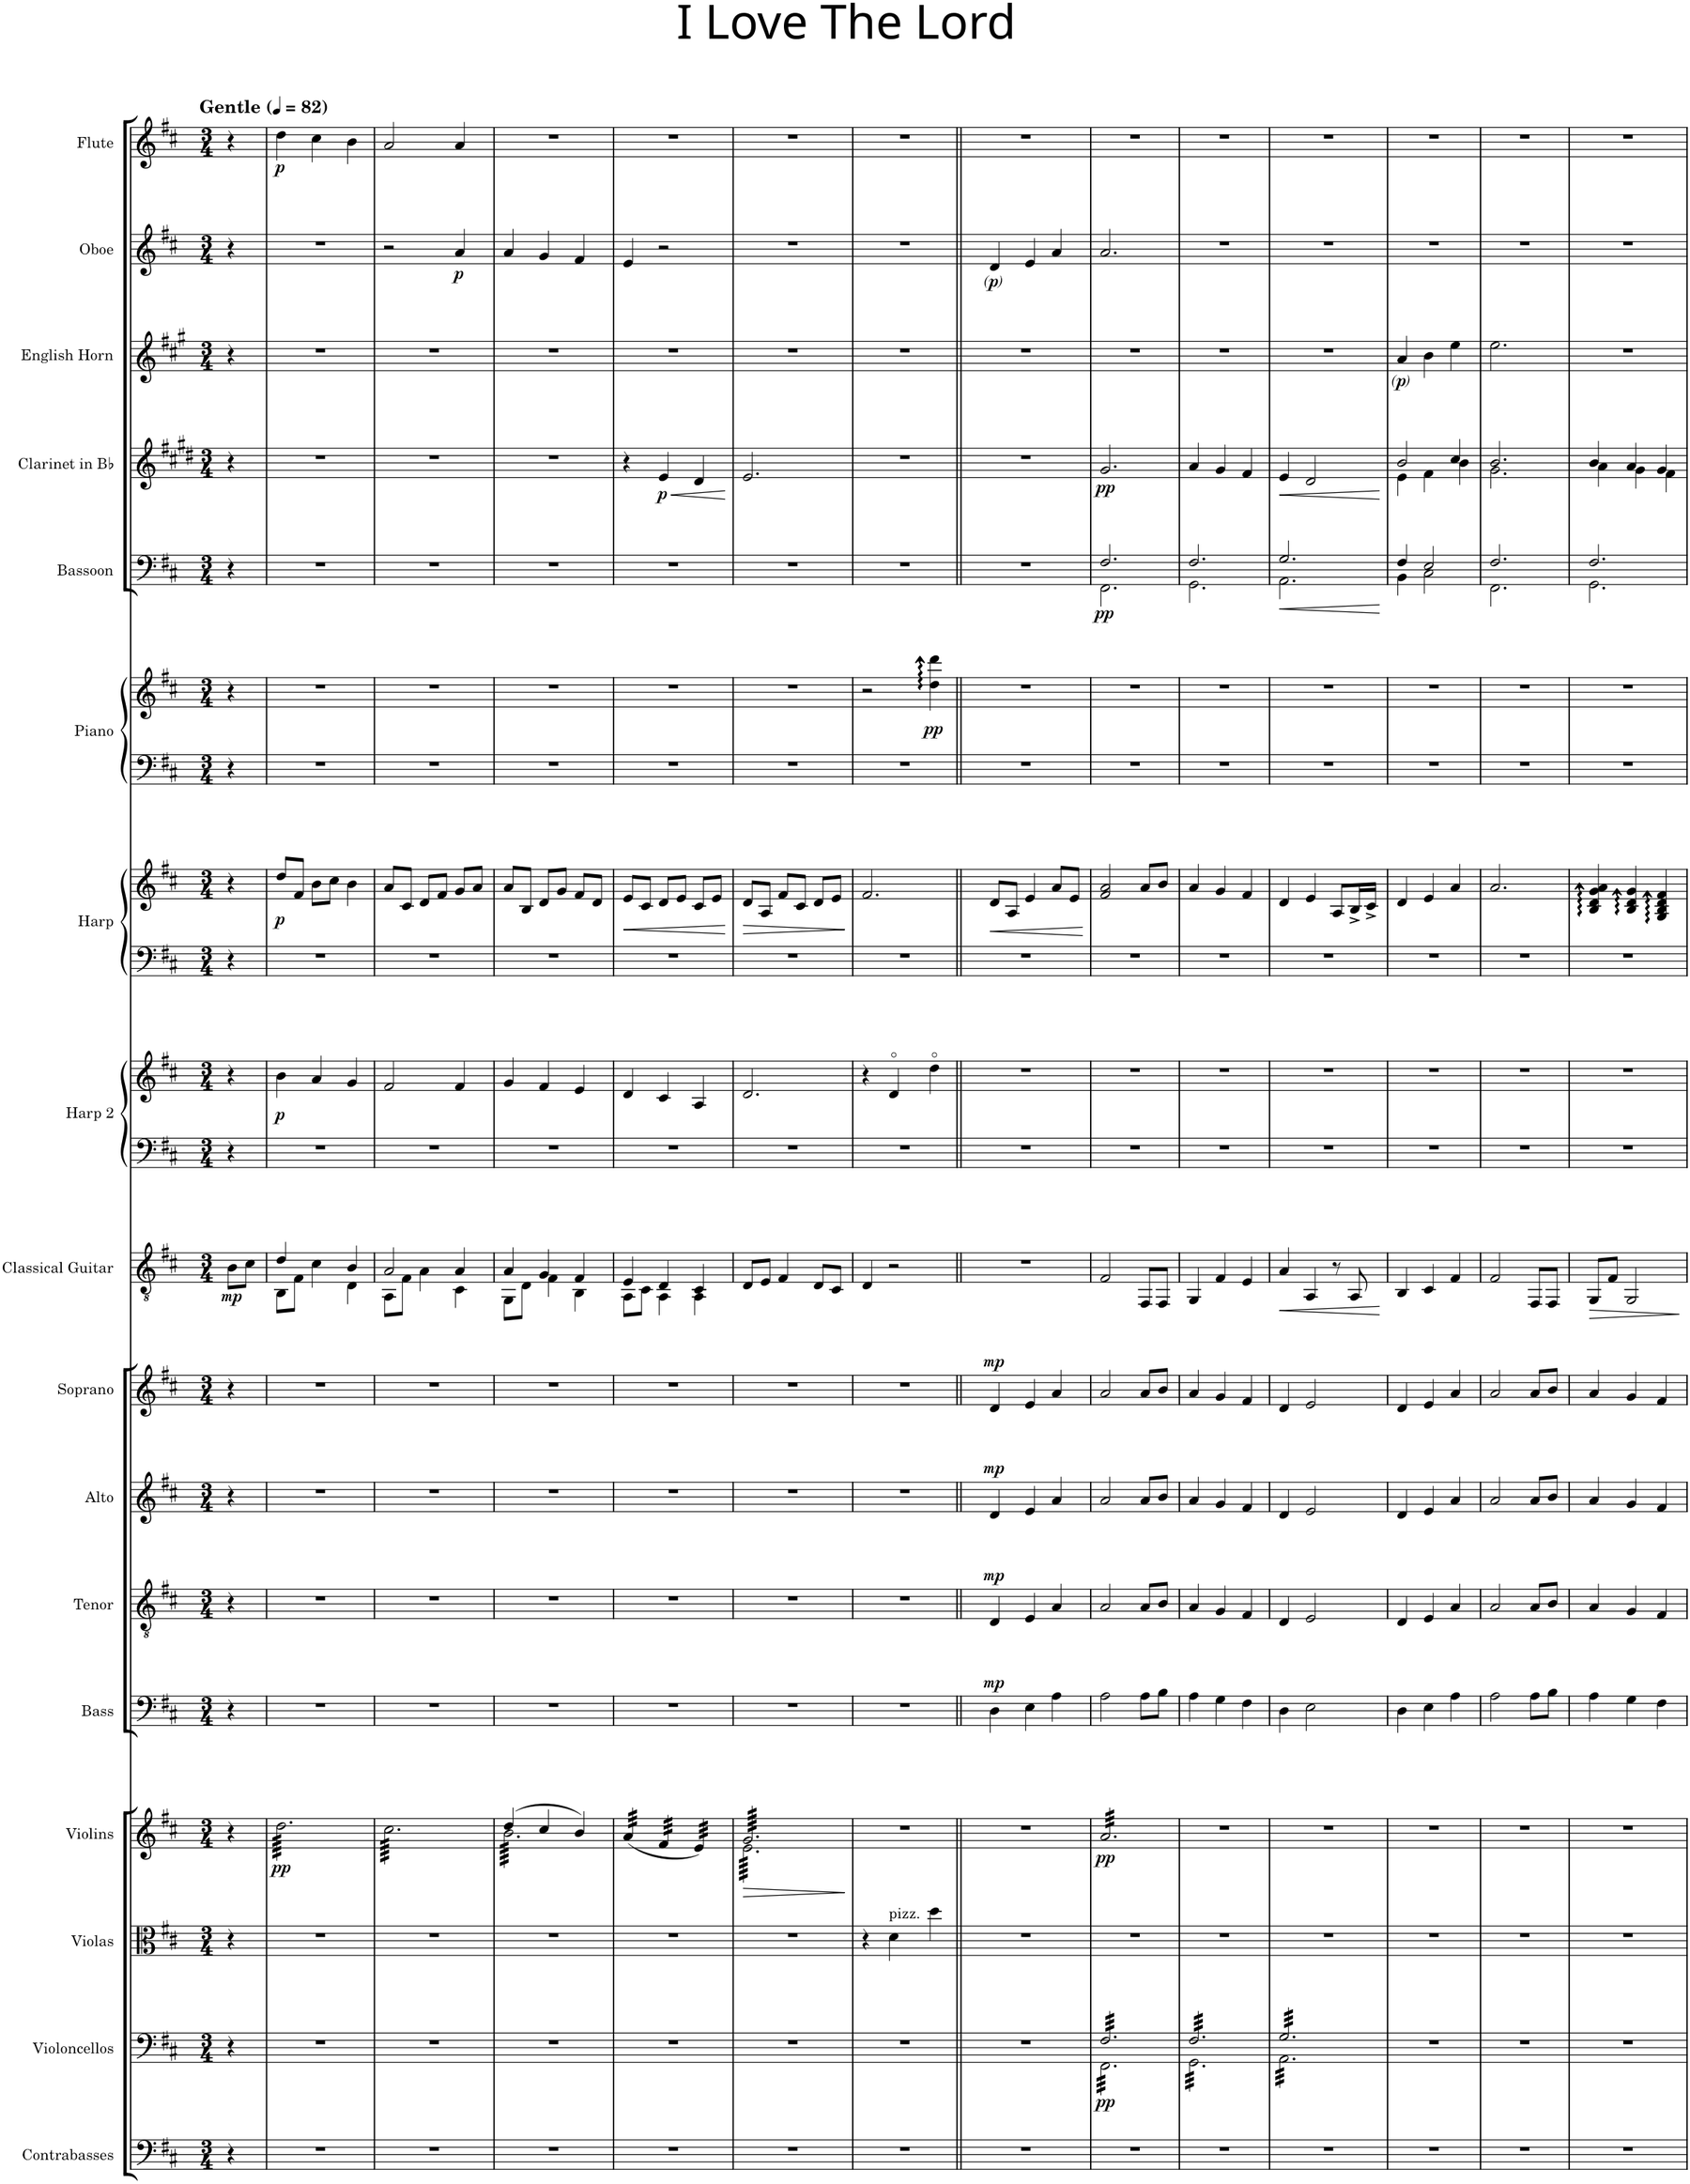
**kern	**kern	**dynam	**kern	**kern	**dynam	**kern	**dynam	**kern	**dynam	**kern	**dynam	**kern	**dynam	**kern	**dynam	**kern	**kern	**dynam	**kern	**kern	**dynam	**kern	**kern	**dynam	**kern	**dynam	**kern	**dynam	**kern	**dynam	**kern	**dynam	**kern	**dynam
*part17	*part16	*part16	*part15	*part14	*part14	*part13	*part13	*part12	*part12	*part11	*part11	*part10	*part10	*part9	*part9	*part8	*part8	*part8	*part7	*part7	*part7	*part6	*part6	*part6	*part5	*part5	*part4	*part4	*part3	*part3	*part2	*part2	*part1	*part1
*staff20	*staff19	*staff19	*staff18	*staff17	*staff17	*staff16	*staff16	*staff15	*staff15	*staff14	*staff14	*staff13	*staff13	*staff12	*staff12	*staff11	*staff10	*staff10/11	*staff9	*staff8	*staff8/9	*staff7	*staff6	*staff6/7	*staff5	*staff5	*staff4	*staff4	*staff3	*staff3	*staff2	*staff2	*staff1	*staff1
*I"Contrabasses	*I"Violoncellos	*	*I"Violas	*I"Violins	*	*I"Bass	*	*I"Tenor	*	*I"Alto	*	*I"Soprano	*	*I"Classical Guitar	*	*I"Harp 2	*	*	*I"Harp	*	*	*I"Piano	*	*	*I"Bassoon	*	*I"Clarinet in Bb	*	*I"English Horn	*	*I"Oboe	*	*I"Flute	*
*I'Cbs.	*I'Vcs.	*	*I'Vlas.	*I'Vlns.	*	*I'B.	*	*I'T.	*	*I'A.	*	*I'S.	*	*I'Guit.	*	*I'Hrp. 2	*	*	*I'Hrp.	*	*	*I'Pno.	*	*	*I'Bsn.	*	*I'Cl. in Bb	*	*I'E. Hn.	*	*I'Ob.	*	*I'Fl.	*
*clefF4	*clefF4	*	*clefC3	*clefG2	*	*clefF4	*	*clefGv2	*	*clefG2	*	*clefG2	*	*clefGv2	*	*clefF4	*clefG2	*	*clefF4	*clefG2	*	*clefF4	*clefG2	*	*clefF4	*	*clefG2	*	*clefG2	*	*clefG2	*	*clefG2	*
*Trd7c12	*	*	*	*	*	*	*	*	*	*	*	*	*	*	*	*	*	*	*	*	*	*	*	*	*	*	*Trd1c2	*	*Trd4c7	*	*	*	*	*
*k[f#c#]	*k[f#c#]	*	*k[f#c#]	*k[f#c#]	*	*k[f#c#]	*	*k[f#c#]	*	*k[f#c#]	*	*k[f#c#]	*	*k[f#c#]	*	*k[f#c#]	*k[f#c#]	*	*k[f#c#]	*k[f#c#]	*	*k[f#c#]	*k[f#c#]	*	*k[f#c#]	*	*k[f#c#g#d#]	*	*k[f#c#g#]	*	*k[f#c#]	*	*k[f#c#]	*
*M3/4	*M3/4	*	*M3/4	*M3/4	*	*M3/4	*	*M3/4	*	*M3/4	*	*M3/4	*	*M3/4	*	*M3/4	*M3/4	*	*M3/4	*M3/4	*	*M3/4	*M3/4	*	*M3/4	*	*M3/4	*	*M3/4	*	*M3/4	*	*M3/4	*
*MM82	*MM82	*	*MM82	*MM82	*	*MM82	*	*MM82	*	*MM82	*	*MM82	*	*MM82	*	*MM82	*MM82	*	*MM82	*MM82	*	*MM82	*MM82	*	*MM82	*	*MM82	*	*MM82	*	*MM82	*	*MM82	*
=1	=1	=1	=1	=1	=1	=1	=1	=1	=1	=1	=1	=1	=1	=1	=1	=1	=1	=1	=1	=1	=1	=1	=1	=1	=1	=1	=1	=1	=1	=1	=1	=1	=1	=1
!	!	!	!	!	!	!	!	!	!	!	!	!	!	!	!	!	!	!	!	!	!	!	!	!	!	!	!	!	!	!	!	!	!LO:TX:a:B:t=Gentle	!
!	!	!	!	!	!	!	!	!	!	!	!	!	!	!	!LO:DY:b	!	!	!	!	!	!	!	!	!	!	!	!	!	!	!	!	!	!	!
4r	4r	.	4r	4r	.	4r	.	4r	.	4r	.	4r	.	8B\L	mp	4r	4r	.	4r	4r	.	4r	4r	.	4r	.	4r	.	4r	.	4r	.	4r	.
.	.	.	.	.	.	.	.	.	.	.	.	.	.	8c#\J	.	.	.	.	.	.	.	.	.	.	.	.	.	.	.	.	.	.	.	.
=2	=2	=2	=2	=2	=2	=2	=2	=2	=2	=2	=2	=2	=2	=2	=2	=2	=2	=2	=2	=2	=2	=2	=2	=2	=2	=2	=2	=2	=2	=2	=2	=2	=2	=2
*	*	*	*	*	*	*	*	*	*	*	*	*	*	*^	*	*	*	*	*	*	*	*	*	*	*	*	*	*	*	*	*	*	*	*
!	!	!	!	!	!LO:DY:b	!	!	!	!	!	!	!	!	!	!	!	!	!	!LO:DY:b	!	!	!LO:DY:b	!	!	!	!	!	!	!	!	!	!	!	!	!LO:DY:b
*	*	*	*	*tremolo	*	*	*	*	*	*	*	*	*	*	*	*	*	*	*	*	*	*	*	*	*	*	*	*	*	*	*	*	*	*	*
2.r	2.r	.	2.r	64dd\LLLL	pp	2.r	.	2.r	.	2.r	.	2.r	.	4d/	8BB\L	.	2.r	4b\	p	2.r	8dd/L	p	2.r	2.r	.	2.r	.	2.r	.	2.r	.	2.r	.	4dd\	p
.	.	.	.	64dd\	.	.	.	.	.	.	.	.	.	.	.	.	.	.	.	.	.	.	.	.	.	.	.	.	.	.	.	.	.	.	.
.	.	.	.	64dd\	.	.	.	.	.	.	.	.	.	.	.	.	.	.	.	.	.	.	.	.	.	.	.	.	.	.	.	.	.	.	.
.	.	.	.	64dd\	.	.	.	.	.	.	.	.	.	.	.	.	.	.	.	.	.	.	.	.	.	.	.	.	.	.	.	.	.	.	.
.	.	.	.	64dd\	.	.	.	.	.	.	.	.	.	.	.	.	.	.	.	.	.	.	.	.	.	.	.	.	.	.	.	.	.	.	.
.	.	.	.	64dd\	.	.	.	.	.	.	.	.	.	.	.	.	.	.	.	.	.	.	.	.	.	.	.	.	.	.	.	.	.	.	.
.	.	.	.	64dd\	.	.	.	.	.	.	.	.	.	.	.	.	.	.	.	.	.	.	.	.	.	.	.	.	.	.	.	.	.	.	.
.	.	.	.	64dd\	.	.	.	.	.	.	.	.	.	.	.	.	.	.	.	.	.	.	.	.	.	.	.	.	.	.	.	.	.	.	.
.	.	.	.	64dd\	.	.	.	.	.	.	.	.	.	.	8F#\J	.	.	.	.	.	8f#/J	.	.	.	.	.	.	.	.	.	.	.	.	.	.
.	.	.	.	64dd\	.	.	.	.	.	.	.	.	.	.	.	.	.	.	.	.	.	.	.	.	.	.	.	.	.	.	.	.	.	.	.
.	.	.	.	64dd\	.	.	.	.	.	.	.	.	.	.	.	.	.	.	.	.	.	.	.	.	.	.	.	.	.	.	.	.	.	.	.
.	.	.	.	64dd\	.	.	.	.	.	.	.	.	.	.	.	.	.	.	.	.	.	.	.	.	.	.	.	.	.	.	.	.	.	.	.
.	.	.	.	64dd\	.	.	.	.	.	.	.	.	.	.	.	.	.	.	.	.	.	.	.	.	.	.	.	.	.	.	.	.	.	.	.
.	.	.	.	64dd\	.	.	.	.	.	.	.	.	.	.	.	.	.	.	.	.	.	.	.	.	.	.	.	.	.	.	.	.	.	.	.
.	.	.	.	64dd\	.	.	.	.	.	.	.	.	.	.	.	.	.	.	.	.	.	.	.	.	.	.	.	.	.	.	.	.	.	.	.
.	.	.	.	64dd\	.	.	.	.	.	.	.	.	.	.	.	.	.	.	.	.	.	.	.	.	.	.	.	.	.	.	.	.	.	.	.
.	.	.	.	64dd\	.	.	.	.	.	.	.	.	.	4c#\	4ryy	.	.	4a/	.	.	8b\L	.	.	.	.	.	.	.	.	.	.	.	.	4cc#\	.
.	.	.	.	64dd\	.	.	.	.	.	.	.	.	.	.	.	.	.	.	.	.	.	.	.	.	.	.	.	.	.	.	.	.	.	.	.
.	.	.	.	64dd\	.	.	.	.	.	.	.	.	.	.	.	.	.	.	.	.	.	.	.	.	.	.	.	.	.	.	.	.	.	.	.
.	.	.	.	64dd\	.	.	.	.	.	.	.	.	.	.	.	.	.	.	.	.	.	.	.	.	.	.	.	.	.	.	.	.	.	.	.
.	.	.	.	64dd\	.	.	.	.	.	.	.	.	.	.	.	.	.	.	.	.	.	.	.	.	.	.	.	.	.	.	.	.	.	.	.
.	.	.	.	64dd\	.	.	.	.	.	.	.	.	.	.	.	.	.	.	.	.	.	.	.	.	.	.	.	.	.	.	.	.	.	.	.
.	.	.	.	64dd\	.	.	.	.	.	.	.	.	.	.	.	.	.	.	.	.	.	.	.	.	.	.	.	.	.	.	.	.	.	.	.
.	.	.	.	64dd\	.	.	.	.	.	.	.	.	.	.	.	.	.	.	.	.	.	.	.	.	.	.	.	.	.	.	.	.	.	.	.
.	.	.	.	64dd\	.	.	.	.	.	.	.	.	.	.	.	.	.	.	.	.	8cc#\J	.	.	.	.	.	.	.	.	.	.	.	.	.	.
.	.	.	.	64dd\	.	.	.	.	.	.	.	.	.	.	.	.	.	.	.	.	.	.	.	.	.	.	.	.	.	.	.	.	.	.	.
.	.	.	.	64dd\	.	.	.	.	.	.	.	.	.	.	.	.	.	.	.	.	.	.	.	.	.	.	.	.	.	.	.	.	.	.	.
.	.	.	.	64dd\	.	.	.	.	.	.	.	.	.	.	.	.	.	.	.	.	.	.	.	.	.	.	.	.	.	.	.	.	.	.	.
.	.	.	.	64dd\	.	.	.	.	.	.	.	.	.	.	.	.	.	.	.	.	.	.	.	.	.	.	.	.	.	.	.	.	.	.	.
.	.	.	.	64dd\	.	.	.	.	.	.	.	.	.	.	.	.	.	.	.	.	.	.	.	.	.	.	.	.	.	.	.	.	.	.	.
.	.	.	.	64dd\	.	.	.	.	.	.	.	.	.	.	.	.	.	.	.	.	.	.	.	.	.	.	.	.	.	.	.	.	.	.	.
.	.	.	.	64dd\	.	.	.	.	.	.	.	.	.	.	.	.	.	.	.	.	.	.	.	.	.	.	.	.	.	.	.	.	.	.	.
.	.	.	.	64dd\	.	.	.	.	.	.	.	.	.	4B/	4D\	.	.	4g/	.	.	4b\	.	.	.	.	.	.	.	.	.	.	.	.	4b\	.
.	.	.	.	64dd\	.	.	.	.	.	.	.	.	.	.	.	.	.	.	.	.	.	.	.	.	.	.	.	.	.	.	.	.	.	.	.
.	.	.	.	64dd\	.	.	.	.	.	.	.	.	.	.	.	.	.	.	.	.	.	.	.	.	.	.	.	.	.	.	.	.	.	.	.
.	.	.	.	64dd\	.	.	.	.	.	.	.	.	.	.	.	.	.	.	.	.	.	.	.	.	.	.	.	.	.	.	.	.	.	.	.
.	.	.	.	64dd\	.	.	.	.	.	.	.	.	.	.	.	.	.	.	.	.	.	.	.	.	.	.	.	.	.	.	.	.	.	.	.
.	.	.	.	64dd\	.	.	.	.	.	.	.	.	.	.	.	.	.	.	.	.	.	.	.	.	.	.	.	.	.	.	.	.	.	.	.
.	.	.	.	64dd\	.	.	.	.	.	.	.	.	.	.	.	.	.	.	.	.	.	.	.	.	.	.	.	.	.	.	.	.	.	.	.
.	.	.	.	64dd\	.	.	.	.	.	.	.	.	.	.	.	.	.	.	.	.	.	.	.	.	.	.	.	.	.	.	.	.	.	.	.
.	.	.	.	64dd\	.	.	.	.	.	.	.	.	.	.	.	.	.	.	.	.	.	.	.	.	.	.	.	.	.	.	.	.	.	.	.
.	.	.	.	64dd\	.	.	.	.	.	.	.	.	.	.	.	.	.	.	.	.	.	.	.	.	.	.	.	.	.	.	.	.	.	.	.
.	.	.	.	64dd\	.	.	.	.	.	.	.	.	.	.	.	.	.	.	.	.	.	.	.	.	.	.	.	.	.	.	.	.	.	.	.
.	.	.	.	64dd\	.	.	.	.	.	.	.	.	.	.	.	.	.	.	.	.	.	.	.	.	.	.	.	.	.	.	.	.	.	.	.
.	.	.	.	64dd\	.	.	.	.	.	.	.	.	.	.	.	.	.	.	.	.	.	.	.	.	.	.	.	.	.	.	.	.	.	.	.
.	.	.	.	64dd\	.	.	.	.	.	.	.	.	.	.	.	.	.	.	.	.	.	.	.	.	.	.	.	.	.	.	.	.	.	.	.
.	.	.	.	64dd\	.	.	.	.	.	.	.	.	.	.	.	.	.	.	.	.	.	.	.	.	.	.	.	.	.	.	.	.	.	.	.
.	.	.	.	64dd\JJJJ	.	.	.	.	.	.	.	.	.	.	.	.	.	.	.	.	.	.	.	.	.	.	.	.	.	.	.	.	.	.	.
=3	=3	=3	=3	=3	=3	=3	=3	=3	=3	=3	=3	=3	=3	=3	=3	=3	=3	=3	=3	=3	=3	=3	=3	=3	=3	=3	=3	=3	=3	=3	=3	=3	=3	=3	=3
2.r	2.r	.	2.r	64cc#\LLLL	.	2.r	.	2.r	.	2.r	.	2.r	.	2A/	8AA\L	.	2.r	2f#/	.	2.r	8a/L	.	2.r	2.r	.	2.r	.	2.r	.	2.r	.	2r	.	2a/	.
.	.	.	.	64cc#\	.	.	.	.	.	.	.	.	.	.	.	.	.	.	.	.	.	.	.	.	.	.	.	.	.	.	.	.	.	.	.
.	.	.	.	64cc#\	.	.	.	.	.	.	.	.	.	.	.	.	.	.	.	.	.	.	.	.	.	.	.	.	.	.	.	.	.	.	.
.	.	.	.	64cc#\	.	.	.	.	.	.	.	.	.	.	.	.	.	.	.	.	.	.	.	.	.	.	.	.	.	.	.	.	.	.	.
.	.	.	.	64cc#\	.	.	.	.	.	.	.	.	.	.	.	.	.	.	.	.	.	.	.	.	.	.	.	.	.	.	.	.	.	.	.
.	.	.	.	64cc#\	.	.	.	.	.	.	.	.	.	.	.	.	.	.	.	.	.	.	.	.	.	.	.	.	.	.	.	.	.	.	.
.	.	.	.	64cc#\	.	.	.	.	.	.	.	.	.	.	.	.	.	.	.	.	.	.	.	.	.	.	.	.	.	.	.	.	.	.	.
.	.	.	.	64cc#\	.	.	.	.	.	.	.	.	.	.	.	.	.	.	.	.	.	.	.	.	.	.	.	.	.	.	.	.	.	.	.
.	.	.	.	64cc#\	.	.	.	.	.	.	.	.	.	.	8F#\J	.	.	.	.	.	8c#/J	.	.	.	.	.	.	.	.	.	.	.	.	.	.
.	.	.	.	64cc#\	.	.	.	.	.	.	.	.	.	.	.	.	.	.	.	.	.	.	.	.	.	.	.	.	.	.	.	.	.	.	.
.	.	.	.	64cc#\	.	.	.	.	.	.	.	.	.	.	.	.	.	.	.	.	.	.	.	.	.	.	.	.	.	.	.	.	.	.	.
.	.	.	.	64cc#\	.	.	.	.	.	.	.	.	.	.	.	.	.	.	.	.	.	.	.	.	.	.	.	.	.	.	.	.	.	.	.
.	.	.	.	64cc#\	.	.	.	.	.	.	.	.	.	.	.	.	.	.	.	.	.	.	.	.	.	.	.	.	.	.	.	.	.	.	.
.	.	.	.	64cc#\	.	.	.	.	.	.	.	.	.	.	.	.	.	.	.	.	.	.	.	.	.	.	.	.	.	.	.	.	.	.	.
.	.	.	.	64cc#\	.	.	.	.	.	.	.	.	.	.	.	.	.	.	.	.	.	.	.	.	.	.	.	.	.	.	.	.	.	.	.
.	.	.	.	64cc#\	.	.	.	.	.	.	.	.	.	.	.	.	.	.	.	.	.	.	.	.	.	.	.	.	.	.	.	.	.	.	.
.	.	.	.	64cc#\	.	.	.	.	.	.	.	.	.	.	4A\	.	.	.	.	.	8d/L	.	.	.	.	.	.	.	.	.	.	.	.	.	.
.	.	.	.	64cc#\	.	.	.	.	.	.	.	.	.	.	.	.	.	.	.	.	.	.	.	.	.	.	.	.	.	.	.	.	.	.	.
.	.	.	.	64cc#\	.	.	.	.	.	.	.	.	.	.	.	.	.	.	.	.	.	.	.	.	.	.	.	.	.	.	.	.	.	.	.
.	.	.	.	64cc#\	.	.	.	.	.	.	.	.	.	.	.	.	.	.	.	.	.	.	.	.	.	.	.	.	.	.	.	.	.	.	.
.	.	.	.	64cc#\	.	.	.	.	.	.	.	.	.	.	.	.	.	.	.	.	.	.	.	.	.	.	.	.	.	.	.	.	.	.	.
.	.	.	.	64cc#\	.	.	.	.	.	.	.	.	.	.	.	.	.	.	.	.	.	.	.	.	.	.	.	.	.	.	.	.	.	.	.
.	.	.	.	64cc#\	.	.	.	.	.	.	.	.	.	.	.	.	.	.	.	.	.	.	.	.	.	.	.	.	.	.	.	.	.	.	.
.	.	.	.	64cc#\	.	.	.	.	.	.	.	.	.	.	.	.	.	.	.	.	.	.	.	.	.	.	.	.	.	.	.	.	.	.	.
.	.	.	.	64cc#\	.	.	.	.	.	.	.	.	.	.	.	.	.	.	.	.	8f#/J	.	.	.	.	.	.	.	.	.	.	.	.	.	.
.	.	.	.	64cc#\	.	.	.	.	.	.	.	.	.	.	.	.	.	.	.	.	.	.	.	.	.	.	.	.	.	.	.	.	.	.	.
.	.	.	.	64cc#\	.	.	.	.	.	.	.	.	.	.	.	.	.	.	.	.	.	.	.	.	.	.	.	.	.	.	.	.	.	.	.
.	.	.	.	64cc#\	.	.	.	.	.	.	.	.	.	.	.	.	.	.	.	.	.	.	.	.	.	.	.	.	.	.	.	.	.	.	.
.	.	.	.	64cc#\	.	.	.	.	.	.	.	.	.	.	.	.	.	.	.	.	.	.	.	.	.	.	.	.	.	.	.	.	.	.	.
.	.	.	.	64cc#\	.	.	.	.	.	.	.	.	.	.	.	.	.	.	.	.	.	.	.	.	.	.	.	.	.	.	.	.	.	.	.
.	.	.	.	64cc#\	.	.	.	.	.	.	.	.	.	.	.	.	.	.	.	.	.	.	.	.	.	.	.	.	.	.	.	.	.	.	.
.	.	.	.	64cc#\	.	.	.	.	.	.	.	.	.	.	.	.	.	.	.	.	.	.	.	.	.	.	.	.	.	.	.	.	.	.	.
!	!	!	!	!	!	!	!	!	!	!	!	!	!	!	!	!	!	!	!	!	!	!	!	!	!	!	!	!	!	!	!	!	!LO:DY:b	!	!
.	.	.	.	64cc#\	.	.	.	.	.	.	.	.	.	4A/	4C#\	.	.	4f#/	.	.	8g/L	.	.	.	.	.	.	.	.	.	.	4a/	p	4a/	.
.	.	.	.	64cc#\	.	.	.	.	.	.	.	.	.	.	.	.	.	.	.	.	.	.	.	.	.	.	.	.	.	.	.	.	.	.	.
.	.	.	.	64cc#\	.	.	.	.	.	.	.	.	.	.	.	.	.	.	.	.	.	.	.	.	.	.	.	.	.	.	.	.	.	.	.
.	.	.	.	64cc#\	.	.	.	.	.	.	.	.	.	.	.	.	.	.	.	.	.	.	.	.	.	.	.	.	.	.	.	.	.	.	.
.	.	.	.	64cc#\	.	.	.	.	.	.	.	.	.	.	.	.	.	.	.	.	.	.	.	.	.	.	.	.	.	.	.	.	.	.	.
.	.	.	.	64cc#\	.	.	.	.	.	.	.	.	.	.	.	.	.	.	.	.	.	.	.	.	.	.	.	.	.	.	.	.	.	.	.
.	.	.	.	64cc#\	.	.	.	.	.	.	.	.	.	.	.	.	.	.	.	.	.	.	.	.	.	.	.	.	.	.	.	.	.	.	.
.	.	.	.	64cc#\	.	.	.	.	.	.	.	.	.	.	.	.	.	.	.	.	.	.	.	.	.	.	.	.	.	.	.	.	.	.	.
.	.	.	.	64cc#\	.	.	.	.	.	.	.	.	.	.	.	.	.	.	.	.	8a/J	.	.	.	.	.	.	.	.	.	.	.	.	.	.
.	.	.	.	64cc#\	.	.	.	.	.	.	.	.	.	.	.	.	.	.	.	.	.	.	.	.	.	.	.	.	.	.	.	.	.	.	.
.	.	.	.	64cc#\	.	.	.	.	.	.	.	.	.	.	.	.	.	.	.	.	.	.	.	.	.	.	.	.	.	.	.	.	.	.	.
.	.	.	.	64cc#\	.	.	.	.	.	.	.	.	.	.	.	.	.	.	.	.	.	.	.	.	.	.	.	.	.	.	.	.	.	.	.
.	.	.	.	64cc#\	.	.	.	.	.	.	.	.	.	.	.	.	.	.	.	.	.	.	.	.	.	.	.	.	.	.	.	.	.	.	.
.	.	.	.	64cc#\	.	.	.	.	.	.	.	.	.	.	.	.	.	.	.	.	.	.	.	.	.	.	.	.	.	.	.	.	.	.	.
.	.	.	.	64cc#\	.	.	.	.	.	.	.	.	.	.	.	.	.	.	.	.	.	.	.	.	.	.	.	.	.	.	.	.	.	.	.
.	.	.	.	64cc#\JJJJ	.	.	.	.	.	.	.	.	.	.	.	.	.	.	.	.	.	.	.	.	.	.	.	.	.	.	.	.	.	.	.
=4	=4	=4	=4	=4	=4	=4	=4	=4	=4	=4	=4	=4	=4	=4	=4	=4	=4	=4	=4	=4	=4	=4	=4	=4	=4	=4	=4	=4	=4	=4	=4	=4	=4	=4	=4
*	*	*	*	*^	*	*	*	*	*	*	*	*	*	*	*	*	*	*	*	*	*	*	*	*	*	*	*	*	*	*	*	*	*	*	*
2.r	2.r	.	2.r	(4dd/	64b\LLLL	.	2.r	.	2.r	.	2.r	.	2.r	.	4A/	8GG\L	.	2.r	4g/	.	2.r	8a/L	.	2.r	2.r	.	2.r	.	2.r	.	2.r	.	4a/	.	2.r	.
.	.	.	.	.	64b\	.	.	.	.	.	.	.	.	.	.	.	.	.	.	.	.	.	.	.	.	.	.	.	.	.	.	.	.	.	.	.
.	.	.	.	.	64b\	.	.	.	.	.	.	.	.	.	.	.	.	.	.	.	.	.	.	.	.	.	.	.	.	.	.	.	.	.	.	.
.	.	.	.	.	64b\	.	.	.	.	.	.	.	.	.	.	.	.	.	.	.	.	.	.	.	.	.	.	.	.	.	.	.	.	.	.	.
.	.	.	.	.	64b\	.	.	.	.	.	.	.	.	.	.	.	.	.	.	.	.	.	.	.	.	.	.	.	.	.	.	.	.	.	.	.
.	.	.	.	.	64b\	.	.	.	.	.	.	.	.	.	.	.	.	.	.	.	.	.	.	.	.	.	.	.	.	.	.	.	.	.	.	.
.	.	.	.	.	64b\	.	.	.	.	.	.	.	.	.	.	.	.	.	.	.	.	.	.	.	.	.	.	.	.	.	.	.	.	.	.	.
.	.	.	.	.	64b\	.	.	.	.	.	.	.	.	.	.	.	.	.	.	.	.	.	.	.	.	.	.	.	.	.	.	.	.	.	.	.
.	.	.	.	.	64b\	.	.	.	.	.	.	.	.	.	.	8D\J	.	.	.	.	.	8B/J	.	.	.	.	.	.	.	.	.	.	.	.	.	.
.	.	.	.	.	64b\	.	.	.	.	.	.	.	.	.	.	.	.	.	.	.	.	.	.	.	.	.	.	.	.	.	.	.	.	.	.	.
.	.	.	.	.	64b\	.	.	.	.	.	.	.	.	.	.	.	.	.	.	.	.	.	.	.	.	.	.	.	.	.	.	.	.	.	.	.
.	.	.	.	.	64b\	.	.	.	.	.	.	.	.	.	.	.	.	.	.	.	.	.	.	.	.	.	.	.	.	.	.	.	.	.	.	.
.	.	.	.	.	64b\	.	.	.	.	.	.	.	.	.	.	.	.	.	.	.	.	.	.	.	.	.	.	.	.	.	.	.	.	.	.	.
.	.	.	.	.	64b\	.	.	.	.	.	.	.	.	.	.	.	.	.	.	.	.	.	.	.	.	.	.	.	.	.	.	.	.	.	.	.
.	.	.	.	.	64b\	.	.	.	.	.	.	.	.	.	.	.	.	.	.	.	.	.	.	.	.	.	.	.	.	.	.	.	.	.	.	.
.	.	.	.	.	64b\	.	.	.	.	.	.	.	.	.	.	.	.	.	.	.	.	.	.	.	.	.	.	.	.	.	.	.	.	.	.	.
.	.	.	.	4cc#/	64b\	.	.	.	.	.	.	.	.	.	4G/	4F#\	.	.	4f#/	.	.	8d/L	.	.	.	.	.	.	.	.	.	.	4g/	.	.	.
.	.	.	.	.	64b\	.	.	.	.	.	.	.	.	.	.	.	.	.	.	.	.	.	.	.	.	.	.	.	.	.	.	.	.	.	.	.
.	.	.	.	.	64b\	.	.	.	.	.	.	.	.	.	.	.	.	.	.	.	.	.	.	.	.	.	.	.	.	.	.	.	.	.	.	.
.	.	.	.	.	64b\	.	.	.	.	.	.	.	.	.	.	.	.	.	.	.	.	.	.	.	.	.	.	.	.	.	.	.	.	.	.	.
.	.	.	.	.	64b\	.	.	.	.	.	.	.	.	.	.	.	.	.	.	.	.	.	.	.	.	.	.	.	.	.	.	.	.	.	.	.
.	.	.	.	.	64b\	.	.	.	.	.	.	.	.	.	.	.	.	.	.	.	.	.	.	.	.	.	.	.	.	.	.	.	.	.	.	.
.	.	.	.	.	64b\	.	.	.	.	.	.	.	.	.	.	.	.	.	.	.	.	.	.	.	.	.	.	.	.	.	.	.	.	.	.	.
.	.	.	.	.	64b\	.	.	.	.	.	.	.	.	.	.	.	.	.	.	.	.	.	.	.	.	.	.	.	.	.	.	.	.	.	.	.
.	.	.	.	.	64b\	.	.	.	.	.	.	.	.	.	.	.	.	.	.	.	.	8g/J	.	.	.	.	.	.	.	.	.	.	.	.	.	.
.	.	.	.	.	64b\	.	.	.	.	.	.	.	.	.	.	.	.	.	.	.	.	.	.	.	.	.	.	.	.	.	.	.	.	.	.	.
.	.	.	.	.	64b\	.	.	.	.	.	.	.	.	.	.	.	.	.	.	.	.	.	.	.	.	.	.	.	.	.	.	.	.	.	.	.
.	.	.	.	.	64b\	.	.	.	.	.	.	.	.	.	.	.	.	.	.	.	.	.	.	.	.	.	.	.	.	.	.	.	.	.	.	.
.	.	.	.	.	64b\	.	.	.	.	.	.	.	.	.	.	.	.	.	.	.	.	.	.	.	.	.	.	.	.	.	.	.	.	.	.	.
.	.	.	.	.	64b\	.	.	.	.	.	.	.	.	.	.	.	.	.	.	.	.	.	.	.	.	.	.	.	.	.	.	.	.	.	.	.
.	.	.	.	.	64b\	.	.	.	.	.	.	.	.	.	.	.	.	.	.	.	.	.	.	.	.	.	.	.	.	.	.	.	.	.	.	.
.	.	.	.	.	64b\	.	.	.	.	.	.	.	.	.	.	.	.	.	.	.	.	.	.	.	.	.	.	.	.	.	.	.	.	.	.	.
.	.	.	.	4b/)	64b\	.	.	.	.	.	.	.	.	.	4F#/	4BB\	.	.	4e/	.	.	8f#/L	.	.	.	.	.	.	.	.	.	.	4f#/	.	.	.
.	.	.	.	.	64b\	.	.	.	.	.	.	.	.	.	.	.	.	.	.	.	.	.	.	.	.	.	.	.	.	.	.	.	.	.	.	.
.	.	.	.	.	64b\	.	.	.	.	.	.	.	.	.	.	.	.	.	.	.	.	.	.	.	.	.	.	.	.	.	.	.	.	.	.	.
.	.	.	.	.	64b\	.	.	.	.	.	.	.	.	.	.	.	.	.	.	.	.	.	.	.	.	.	.	.	.	.	.	.	.	.	.	.
.	.	.	.	.	64b\	.	.	.	.	.	.	.	.	.	.	.	.	.	.	.	.	.	.	.	.	.	.	.	.	.	.	.	.	.	.	.
.	.	.	.	.	64b\	.	.	.	.	.	.	.	.	.	.	.	.	.	.	.	.	.	.	.	.	.	.	.	.	.	.	.	.	.	.	.
.	.	.	.	.	64b\	.	.	.	.	.	.	.	.	.	.	.	.	.	.	.	.	.	.	.	.	.	.	.	.	.	.	.	.	.	.	.
.	.	.	.	.	64b\	.	.	.	.	.	.	.	.	.	.	.	.	.	.	.	.	.	.	.	.	.	.	.	.	.	.	.	.	.	.	.
.	.	.	.	.	64b\	.	.	.	.	.	.	.	.	.	.	.	.	.	.	.	.	8d/J	.	.	.	.	.	.	.	.	.	.	.	.	.	.
.	.	.	.	.	64b\	.	.	.	.	.	.	.	.	.	.	.	.	.	.	.	.	.	.	.	.	.	.	.	.	.	.	.	.	.	.	.
.	.	.	.	.	64b\	.	.	.	.	.	.	.	.	.	.	.	.	.	.	.	.	.	.	.	.	.	.	.	.	.	.	.	.	.	.	.
.	.	.	.	.	64b\	.	.	.	.	.	.	.	.	.	.	.	.	.	.	.	.	.	.	.	.	.	.	.	.	.	.	.	.	.	.	.
.	.	.	.	.	64b\	.	.	.	.	.	.	.	.	.	.	.	.	.	.	.	.	.	.	.	.	.	.	.	.	.	.	.	.	.	.	.
.	.	.	.	.	64b\	.	.	.	.	.	.	.	.	.	.	.	.	.	.	.	.	.	.	.	.	.	.	.	.	.	.	.	.	.	.	.
.	.	.	.	.	64b\	.	.	.	.	.	.	.	.	.	.	.	.	.	.	.	.	.	.	.	.	.	.	.	.	.	.	.	.	.	.	.
.	.	.	.	.	64b\JJJJ	.	.	.	.	.	.	.	.	.	.	.	.	.	.	.	.	.	.	.	.	.	.	.	.	.	.	.	.	.	.	.
*	*	*	*	*v	*v	*	*	*	*	*	*	*	*	*	*	*	*	*	*	*	*	*	*	*	*	*	*	*	*	*	*	*	*	*	*	*
=5	=5	=5	=5	=5	=5	=5	=5	=5	=5	=5	=5	=5	=5	=5	=5	=5	=5	=5	=5	=5	=5	=5	=5	=5	=5	=5	=5	=5	=5	=5	=5	=5	=5	=5	=5
!	!	!	!	!	!	!	!	!	!	!	!	!	!	!	!	!	!	!	!	!	!	!LO:HP:b	!	!	!	!	!	!	!	!	!	!	!	!	!
2.r	2.r	.	2.r	(32a/LLL	.	2.r	.	2.r	.	2.r	.	2.r	.	4E/	8AA\L	.	2.r	4d/	.	2.r	8e/L	<	2.r	2.r	.	2.r	.	4r	.	2.r	.	4e/	.	2.r	.
.	.	.	.	(32a/	.	.	.	.	.	.	.	.	.	.	.	.	.	.	.	.	.	.	.	.	.	.	.	.	.	.	.	.	.	.	.
.	.	.	.	(32a/	.	.	.	.	.	.	.	.	.	.	.	.	.	.	.	.	.	.	.	.	.	.	.	.	.	.	.	.	.	.	.
.	.	.	.	(32a/	.	.	.	.	.	.	.	.	.	.	.	.	.	.	.	.	.	.	.	.	.	.	.	.	.	.	.	.	.	.	.
.	.	.	.	(32a/	.	.	.	.	.	.	.	.	.	.	8C#\J	.	.	.	.	.	8c#/J	.	.	.	.	.	.	.	.	.	.	.	.	.	.
.	.	.	.	(32a/	.	.	.	.	.	.	.	.	.	.	.	.	.	.	.	.	.	.	.	.	.	.	.	.	.	.	.	.	.	.	.
.	.	.	.	(32a/	.	.	.	.	.	.	.	.	.	.	.	.	.	.	.	.	.	.	.	.	.	.	.	.	.	.	.	.	.	.	.
.	.	.	.	(32a/JJJ	.	.	.	.	.	.	.	.	.	.	.	.	.	.	.	.	.	.	.	.	.	.	.	.	.	.	.	.	.	.	.
!	!	!	!	!	!	!	!	!	!	!	!	!	!	!	!	!	!	!	!	!	!	!	!	!	!	!	!	!	!LO:HP:b	!	!	!	!	!	!
!	!	!	!	!	!	!	!	!	!	!	!	!	!	!	!	!	!	!	!	!	!	!	!	!	!	!	!	!	!LO:DY:n=1:b	!	!	!	!	!	!
.	.	.	.	32f#/LLL	.	.	.	.	.	.	.	.	.	4D/	4AA\	.	.	4c#/	.	.	8d/L	.	.	.	.	.	.	4e/	< p	.	.	2r	.	.	.
.	.	.	.	32f#/	.	.	.	.	.	.	.	.	.	.	.	.	.	.	.	.	.	.	.	.	.	.	.	.	.	.	.	.	.	.	.
.	.	.	.	32f#/	.	.	.	.	.	.	.	.	.	.	.	.	.	.	.	.	.	.	.	.	.	.	.	.	.	.	.	.	.	.	.
.	.	.	.	32f#/	.	.	.	.	.	.	.	.	.	.	.	.	.	.	.	.	.	.	.	.	.	.	.	.	.	.	.	.	.	.	.
.	.	.	.	32f#/	.	.	.	.	.	.	.	.	.	.	.	.	.	.	.	.	8e/J	.	.	.	.	.	.	.	.	.	.	.	.	.	.
.	.	.	.	32f#/	.	.	.	.	.	.	.	.	.	.	.	.	.	.	.	.	.	.	.	.	.	.	.	.	.	.	.	.	.	.	.
.	.	.	.	32f#/	.	.	.	.	.	.	.	.	.	.	.	.	.	.	.	.	.	.	.	.	.	.	.	.	.	.	.	.	.	.	.
.	.	.	.	32f#/JJJ	.	.	.	.	.	.	.	.	.	.	.	.	.	.	.	.	.	.	.	.	.	.	.	.	.	.	.	.	.	.	.
.	.	.	.	32e/)LLL	.	.	.	.	.	.	.	.	.	4C#/	4AA\	.	.	4A/	.	.	8c#/L	.	.	.	.	.	.	4d#/	.	.	.	.	.	.	.
.	.	.	.	32e/)	.	.	.	.	.	.	.	.	.	.	.	.	.	.	.	.	.	.	.	.	.	.	.	.	.	.	.	.	.	.	.
.	.	.	.	32e/)	.	.	.	.	.	.	.	.	.	.	.	.	.	.	.	.	.	.	.	.	.	.	.	.	.	.	.	.	.	.	.
.	.	.	.	32e/)	.	.	.	.	.	.	.	.	.	.	.	.	.	.	.	.	.	.	.	.	.	.	.	.	.	.	.	.	.	.	.
.	.	.	.	32e/)	.	.	.	.	.	.	.	.	.	.	.	.	.	.	.	.	8e/J	.	.	.	.	.	.	.	.	.	.	.	.	.	.
.	.	.	.	32e/)	.	.	.	.	.	.	.	.	.	.	.	.	.	.	.	.	.	.	.	.	.	.	.	.	.	.	.	.	.	.	.
.	.	.	.	32e/)	.	.	.	.	.	.	.	.	.	.	.	.	.	.	.	.	.	.	.	.	.	.	.	.	.	.	.	.	.	.	.
.	.	.	.	32e/)JJJ	.	.	.	.	.	.	.	.	.	.	.	.	.	.	.	.	.	.	.	.	.	.	.	.	.	.	.	.	.	.	.
*	*	*	*	*	*	*	*	*	*	*	*	*	*	*v	*v	*	*	*	*	*	*	*	*	*	*	*	*	*	*	*	*	*	*	*	*
.	.	.	.	.	.	.	.	.	.	.	.	.	.	.	.	.	.	.	.	.	[	.	.	.	.	.	.	[	.	.	.	.	.	.
=6	=6	=6	=6	=6	=6	=6	=6	=6	=6	=6	=6	=6	=6	=6	=6	=6	=6	=6	=6	=6	=6	=6	=6	=6	=6	=6	=6	=6	=6	=6	=6	=6	=6	=6
!	!	!	!	!	!LO:HP:b	!	!	!	!	!	!	!	!	!	!	!	!	!	!	!	!LO:HP:b	!	!	!	!	!	!	!	!	!	!	!	!	!
*	*	*	*	*^	*	*	*	*	*	*	*	*	*	*	*	*	*	*	*	*	*	*	*	*	*	*	*	*	*	*	*	*	*	*
2.r	2.r	.	2.r	64g/LLLL	64e\LLLL	>	2.r	.	2.r	.	2.r	.	2.r	.	8D/L	.	2.r	2.d/	.	2.r	8d/L	>	2.r	2.r	.	2.r	.	2.e/	.	2.r	.	2.r	.	2.r	.
.	.	.	.	64g/	64e\	.	.	.	.	.	.	.	.	.	.	.	.	.	.	.	.	.	.	.	.	.	.	.	.	.	.	.	.	.	.
.	.	.	.	64g/	64e\	.	.	.	.	.	.	.	.	.	.	.	.	.	.	.	.	.	.	.	.	.	.	.	.	.	.	.	.	.	.
.	.	.	.	64g/	64e\	.	.	.	.	.	.	.	.	.	.	.	.	.	.	.	.	.	.	.	.	.	.	.	.	.	.	.	.	.	.
.	.	.	.	64g/	64e\	.	.	.	.	.	.	.	.	.	.	.	.	.	.	.	.	.	.	.	.	.	.	.	.	.	.	.	.	.	.
.	.	.	.	64g/	64e\	.	.	.	.	.	.	.	.	.	.	.	.	.	.	.	.	.	.	.	.	.	.	.	.	.	.	.	.	.	.
.	.	.	.	64g/	64e\	.	.	.	.	.	.	.	.	.	.	.	.	.	.	.	.	.	.	.	.	.	.	.	.	.	.	.	.	.	.
.	.	.	.	64g/	64e\	.	.	.	.	.	.	.	.	.	.	.	.	.	.	.	.	.	.	.	.	.	.	.	.	.	.	.	.	.	.
.	.	.	.	64g/	64e\	.	.	.	.	.	.	.	.	.	8E/J	.	.	.	.	.	8A/J	.	.	.	.	.	.	.	.	.	.	.	.	.	.
.	.	.	.	64g/	64e\	.	.	.	.	.	.	.	.	.	.	.	.	.	.	.	.	.	.	.	.	.	.	.	.	.	.	.	.	.	.
.	.	.	.	64g/	64e\	.	.	.	.	.	.	.	.	.	.	.	.	.	.	.	.	.	.	.	.	.	.	.	.	.	.	.	.	.	.
.	.	.	.	64g/	64e\	.	.	.	.	.	.	.	.	.	.	.	.	.	.	.	.	.	.	.	.	.	.	.	.	.	.	.	.	.	.
.	.	.	.	64g/	64e\	.	.	.	.	.	.	.	.	.	.	.	.	.	.	.	.	.	.	.	.	.	.	.	.	.	.	.	.	.	.
.	.	.	.	64g/	64e\	.	.	.	.	.	.	.	.	.	.	.	.	.	.	.	.	.	.	.	.	.	.	.	.	.	.	.	.	.	.
.	.	.	.	64g/	64e\	.	.	.	.	.	.	.	.	.	.	.	.	.	.	.	.	.	.	.	.	.	.	.	.	.	.	.	.	.	.
.	.	.	.	64g/	64e\	.	.	.	.	.	.	.	.	.	.	.	.	.	.	.	.	.	.	.	.	.	.	.	.	.	.	.	.	.	.
.	.	.	.	64g/	64e\	.	.	.	.	.	.	.	.	.	4F#/	.	.	.	.	.	8f#/L	.	.	.	.	.	.	.	.	.	.	.	.	.	.
.	.	.	.	64g/	64e\	.	.	.	.	.	.	.	.	.	.	.	.	.	.	.	.	.	.	.	.	.	.	.	.	.	.	.	.	.	.
.	.	.	.	64g/	64e\	.	.	.	.	.	.	.	.	.	.	.	.	.	.	.	.	.	.	.	.	.	.	.	.	.	.	.	.	.	.
.	.	.	.	64g/	64e\	.	.	.	.	.	.	.	.	.	.	.	.	.	.	.	.	.	.	.	.	.	.	.	.	.	.	.	.	.	.
.	.	.	.	64g/	64e\	.	.	.	.	.	.	.	.	.	.	.	.	.	.	.	.	.	.	.	.	.	.	.	.	.	.	.	.	.	.
.	.	.	.	64g/	64e\	.	.	.	.	.	.	.	.	.	.	.	.	.	.	.	.	.	.	.	.	.	.	.	.	.	.	.	.	.	.
.	.	.	.	64g/	64e\	.	.	.	.	.	.	.	.	.	.	.	.	.	.	.	.	.	.	.	.	.	.	.	.	.	.	.	.	.	.
.	.	.	.	64g/	64e\	.	.	.	.	.	.	.	.	.	.	.	.	.	.	.	.	.	.	.	.	.	.	.	.	.	.	.	.	.	.
.	.	.	.	64g/	64e\	.	.	.	.	.	.	.	.	.	.	.	.	.	.	.	8c#/J	.	.	.	.	.	.	.	.	.	.	.	.	.	.
.	.	.	.	64g/	64e\	.	.	.	.	.	.	.	.	.	.	.	.	.	.	.	.	.	.	.	.	.	.	.	.	.	.	.	.	.	.
.	.	.	.	64g/	64e\	.	.	.	.	.	.	.	.	.	.	.	.	.	.	.	.	.	.	.	.	.	.	.	.	.	.	.	.	.	.
.	.	.	.	64g/	64e\	.	.	.	.	.	.	.	.	.	.	.	.	.	.	.	.	.	.	.	.	.	.	.	.	.	.	.	.	.	.
.	.	.	.	64g/	64e\	.	.	.	.	.	.	.	.	.	.	.	.	.	.	.	.	.	.	.	.	.	.	.	.	.	.	.	.	.	.
.	.	.	.	64g/	64e\	.	.	.	.	.	.	.	.	.	.	.	.	.	.	.	.	.	.	.	.	.	.	.	.	.	.	.	.	.	.
.	.	.	.	64g/	64e\	.	.	.	.	.	.	.	.	.	.	.	.	.	.	.	.	.	.	.	.	.	.	.	.	.	.	.	.	.	.
.	.	.	.	64g/	64e\	.	.	.	.	.	.	.	.	.	.	.	.	.	.	.	.	.	.	.	.	.	.	.	.	.	.	.	.	.	.
.	.	.	.	64g/	64e\	.	.	.	.	.	.	.	.	.	8D/L	.	.	.	.	.	8d/L	.	.	.	.	.	.	.	.	.	.	.	.	.	.
.	.	.	.	64g/	64e\	.	.	.	.	.	.	.	.	.	.	.	.	.	.	.	.	.	.	.	.	.	.	.	.	.	.	.	.	.	.
.	.	.	.	64g/	64e\	.	.	.	.	.	.	.	.	.	.	.	.	.	.	.	.	.	.	.	.	.	.	.	.	.	.	.	.	.	.
.	.	.	.	64g/	64e\	.	.	.	.	.	.	.	.	.	.	.	.	.	.	.	.	.	.	.	.	.	.	.	.	.	.	.	.	.	.
.	.	.	.	64g/	64e\	.	.	.	.	.	.	.	.	.	.	.	.	.	.	.	.	.	.	.	.	.	.	.	.	.	.	.	.	.	.
.	.	.	.	64g/	64e\	.	.	.	.	.	.	.	.	.	.	.	.	.	.	.	.	.	.	.	.	.	.	.	.	.	.	.	.	.	.
.	.	.	.	64g/	64e\	.	.	.	.	.	.	.	.	.	.	.	.	.	.	.	.	.	.	.	.	.	.	.	.	.	.	.	.	.	.
.	.	.	.	64g/	64e\	.	.	.	.	.	.	.	.	.	.	.	.	.	.	.	.	.	.	.	.	.	.	.	.	.	.	.	.	.	.
.	.	.	.	64g/	64e\	.	.	.	.	.	.	.	.	.	8C#/J	.	.	.	.	.	8e/J	.	.	.	.	.	.	.	.	.	.	.	.	.	.
.	.	.	.	64g/	64e\	.	.	.	.	.	.	.	.	.	.	.	.	.	.	.	.	.	.	.	.	.	.	.	.	.	.	.	.	.	.
.	.	.	.	64g/	64e\	.	.	.	.	.	.	.	.	.	.	.	.	.	.	.	.	.	.	.	.	.	.	.	.	.	.	.	.	.	.
.	.	.	.	64g/	64e\	.	.	.	.	.	.	.	.	.	.	.	.	.	.	.	.	.	.	.	.	.	.	.	.	.	.	.	.	.	.
.	.	.	.	64g/	64e\	.	.	.	.	.	.	.	.	.	.	.	.	.	.	.	.	.	.	.	.	.	.	.	.	.	.	.	.	.	.
.	.	.	.	64g/	64e\	.	.	.	.	.	.	.	.	.	.	.	.	.	.	.	.	.	.	.	.	.	.	.	.	.	.	.	.	.	.
.	.	.	.	64g/	64e\	.	.	.	.	.	.	.	.	.	.	.	.	.	.	.	.	.	.	.	.	.	.	.	.	.	.	.	.	.	.
.	.	.	.	64g/JJJJ	64e\JJJJ	.	.	.	.	.	.	.	.	.	.	.	.	.	.	.	.	.	.	.	.	.	.	.	.	.	.	.	.	.	.
*	*	*	*	*v	*v	*	*	*	*	*	*	*	*	*	*	*	*	*	*	*	*	*	*	*	*	*	*	*	*	*	*	*	*	*	*
.	.	.	.	.	]	.	.	.	.	.	.	.	.	.	.	.	.	.	.	.	]	.	.	.	.	.	.	.	.	.	.	.	.	.
=7	=7	=7	=7	=7	=7	=7	=7	=7	=7	=7	=7	=7	=7	=7	=7	=7	=7	=7	=7	=7	=7	=7	=7	=7	=7	=7	=7	=7	=7	=7	=7	=7	=7	=7
2.r	2.r	.	4r	2.r	.	2.r	.	2.r	.	2.r	.	2.r	.	4D/	.	2.r	4r	.	2.r	2.f#/	.	2.r	2r	.	2.r	.	2.r	.	2.r	.	2.r	.	2.r	.
!	!	!	!LO:TX:a:t=pizz.	!	!	!	!	!	!	!	!	!	!	!	!	!	!	!	!	!	!	!	!	!	!	!	!	!	!	!	!	!	!	!
.	.	.	4d\	.	.	.	.	.	.	.	.	.	.	2r	.	.	4d/	.	.	.	.	.	.	.	.	.	.	.	.	.	.	.	.	.
!	!	!	!	!	!	!	!	!	!	!	!	!	!	!	!	!	!	!	!	!	!	!	!	!LO:DY:b	!	!	!	!	!	!	!	!	!	!
.	.	.	4dd\	.	.	.	.	.	.	.	.	.	.	.	.	.	4dd\	.	.	.	.	.	4dd\ 4ddd\	pp	.	.	.	.	.	.	.	.	.	.
=8||	=8||	=8||	=8||	=8||	=8||	=8||	=8||	=8||	=8||	=8||	=8||	=8||	=8||	=8||	=8||	=8||	=8||	=8||	=8||	=8||	=8||	=8||	=8||	=8||	=8||	=8||	=8||	=8||	=8||	=8||	=8||	=8||	=8||	=8||
!	!	!	!	!	!	!	!LO:DY:a	!	!LO:DY:a	!	!LO:DY:a	!	!LO:DY:a	!	!	!	!	!	!	!	!LO:HP:b	!	!	!	!	!	!	!	!	!	!	!LO:DY:b	!	!
!	!	!	!	!	!	!	!	!	!	!	!	!	!	!	!	!	!	!	!	!	!	!	!	!	!	!	!	!	!	!	!	!LO:DY:n=1:b	!	!
!	!	!	!	!	!	!	!	!	!	!	!	!	!	!	!	!	!	!	!	!	!	!	!	!	!	!	!	!	!	!	!	!LO:DY:n=2:b	!	!
2.r	2.r	.	2.r	2.r	.	4D\	mp	4D/	mp	4d/	mp	4d/	mp	2.r	.	2.r	2.r	.	2.r	8d/L	<	2.r	2.r	.	2.r	.	2.r	.	2.r	.	4d/	other-dynamics p other-dynamics	2.r	.
.	.	.	.	.	.	.	.	.	.	.	.	.	.	.	.	.	.	.	.	8A/J	.	.	.	.	.	.	.	.	.	.	.	.	.	.
.	.	.	.	.	.	4E\	.	4E/	.	4e/	.	4e/	.	.	.	.	.	.	.	4e/	.	.	.	.	.	.	.	.	.	.	4e/	.	.	.
.	.	.	.	.	.	4A\	.	4A/	.	4a/	.	4a/	.	.	.	.	.	.	.	8a/L	.	.	.	.	.	.	.	.	.	.	4a/	.	.	.
.	.	.	.	.	.	.	.	.	.	.	.	.	.	.	.	.	.	.	.	8e/J	.	.	.	.	.	.	.	.	.	.	.	.	.	.
.	.	.	.	.	.	.	.	.	.	.	.	.	.	.	.	.	.	.	.	.	[	.	.	.	.	.	.	.	.	.	.	.	.	.
=9	=9	=9	=9	=9	=9	=9	=9	=9	=9	=9	=9	=9	=9	=9	=9	=9	=9	=9	=9	=9	=9	=9	=9	=9	=9	=9	=9	=9	=9	=9	=9	=9	=9	=9
*	*^	*	*	*	*	*	*	*	*	*	*	*	*	*	*	*	*	*	*	*	*	*	*	*	*^	*	*	*	*	*	*	*	*	*
!	!	!	!LO:DY:b	!	!	!LO:DY:b	!	!	!	!	!	!	!	!	!	!	!	!	!	!	!	!	!	!	!	!	!	!LO:DY:b	!	!LO:DY:b	!	!	!	!	!	!
*	*tremolo	*	*	*	*	*	*	*	*	*	*	*	*	*	*	*	*	*	*	*	*	*	*	*	*	*	*	*	*	*	*	*	*	*	*	*
2.r	32F#/LLL	32FF#\LLL	pp	2.r	32a/LLL	pp	2A\	.	2A/	.	2a/	.	2a/	.	2F#/	.	2.r	2.r	.	2.r	2f#/ 2a/	.	2.r	2.r	.	2.F#/	2.FF#\	pp	2.g#/	pp	2.r	.	2.a/	.	2.r	.
.	32F#/	32FF#\	.	.	32a/	.	.	.	.	.	.	.	.	.	.	.	.	.	.	.	.	.	.	.	.	.	.	.	.	.	.	.	.	.	.	.
.	32F#/	32FF#\	.	.	32a/	.	.	.	.	.	.	.	.	.	.	.	.	.	.	.	.	.	.	.	.	.	.	.	.	.	.	.	.	.	.	.
.	32F#/	32FF#\	.	.	32a/	.	.	.	.	.	.	.	.	.	.	.	.	.	.	.	.	.	.	.	.	.	.	.	.	.	.	.	.	.	.	.
.	32F#/	32FF#\	.	.	32a/	.	.	.	.	.	.	.	.	.	.	.	.	.	.	.	.	.	.	.	.	.	.	.	.	.	.	.	.	.	.	.
.	32F#/	32FF#\	.	.	32a/	.	.	.	.	.	.	.	.	.	.	.	.	.	.	.	.	.	.	.	.	.	.	.	.	.	.	.	.	.	.	.
.	32F#/	32FF#\	.	.	32a/	.	.	.	.	.	.	.	.	.	.	.	.	.	.	.	.	.	.	.	.	.	.	.	.	.	.	.	.	.	.	.
.	32F#/	32FF#\	.	.	32a/	.	.	.	.	.	.	.	.	.	.	.	.	.	.	.	.	.	.	.	.	.	.	.	.	.	.	.	.	.	.	.
.	32F#/	32FF#\	.	.	32a/	.	.	.	.	.	.	.	.	.	.	.	.	.	.	.	.	.	.	.	.	.	.	.	.	.	.	.	.	.	.	.
.	32F#/	32FF#\	.	.	32a/	.	.	.	.	.	.	.	.	.	.	.	.	.	.	.	.	.	.	.	.	.	.	.	.	.	.	.	.	.	.	.
.	32F#/	32FF#\	.	.	32a/	.	.	.	.	.	.	.	.	.	.	.	.	.	.	.	.	.	.	.	.	.	.	.	.	.	.	.	.	.	.	.
.	32F#/	32FF#\	.	.	32a/	.	.	.	.	.	.	.	.	.	.	.	.	.	.	.	.	.	.	.	.	.	.	.	.	.	.	.	.	.	.	.
.	32F#/	32FF#\	.	.	32a/	.	.	.	.	.	.	.	.	.	.	.	.	.	.	.	.	.	.	.	.	.	.	.	.	.	.	.	.	.	.	.
.	32F#/	32FF#\	.	.	32a/	.	.	.	.	.	.	.	.	.	.	.	.	.	.	.	.	.	.	.	.	.	.	.	.	.	.	.	.	.	.	.
.	32F#/	32FF#\	.	.	32a/	.	.	.	.	.	.	.	.	.	.	.	.	.	.	.	.	.	.	.	.	.	.	.	.	.	.	.	.	.	.	.
.	32F#/	32FF#\	.	.	32a/	.	.	.	.	.	.	.	.	.	.	.	.	.	.	.	.	.	.	.	.	.	.	.	.	.	.	.	.	.	.	.
.	32F#/	32FF#\	.	.	32a/	.	8A\L	.	8A/L	.	8a/L	.	8a/L	.	8FF#/L	.	.	.	.	.	8a/L	.	.	.	.	.	.	.	.	.	.	.	.	.	.	.
.	32F#/	32FF#\	.	.	32a/	.	.	.	.	.	.	.	.	.	.	.	.	.	.	.	.	.	.	.	.	.	.	.	.	.	.	.	.	.	.	.
.	32F#/	32FF#\	.	.	32a/	.	.	.	.	.	.	.	.	.	.	.	.	.	.	.	.	.	.	.	.	.	.	.	.	.	.	.	.	.	.	.
.	32F#/	32FF#\	.	.	32a/	.	.	.	.	.	.	.	.	.	.	.	.	.	.	.	.	.	.	.	.	.	.	.	.	.	.	.	.	.	.	.
.	32F#/	32FF#\	.	.	32a/	.	8B\J	.	8B/J	.	8b/J	.	8b/J	.	8FF#/J	.	.	.	.	.	8b/J	.	.	.	.	.	.	.	.	.	.	.	.	.	.	.
.	32F#/	32FF#\	.	.	32a/	.	.	.	.	.	.	.	.	.	.	.	.	.	.	.	.	.	.	.	.	.	.	.	.	.	.	.	.	.	.	.
.	32F#/	32FF#\	.	.	32a/	.	.	.	.	.	.	.	.	.	.	.	.	.	.	.	.	.	.	.	.	.	.	.	.	.	.	.	.	.	.	.
.	32F#/JJJ	32FF#\JJJ	.	.	32a/JJJ	.	.	.	.	.	.	.	.	.	.	.	.	.	.	.	.	.	.	.	.	.	.	.	.	.	.	.	.	.	.	.
*	*	*	*	*	*Xtremolo	*	*	*	*	*	*	*	*	*	*	*	*	*	*	*	*	*	*	*	*	*	*	*	*	*	*	*	*	*	*	*
=10	=10	=10	=10	=10	=10	=10	=10	=10	=10	=10	=10	=10	=10	=10	=10	=10	=10	=10	=10	=10	=10	=10	=10	=10	=10	=10	=10	=10	=10	=10	=10	=10	=10	=10	=10	=10
2.r	32F#/LLL	32GG\LLL	.	2.r	2.r	.	4A\	.	4A/	.	4a/	.	4a/	.	4GG/	.	2.r	2.r	.	2.r	4a/	.	2.r	2.r	.	2.F#/	2.GG\	.	4a/	.	2.r	.	2.r	.	2.r	.
.	32F#/	32GG\	.	.	.	.	.	.	.	.	.	.	.	.	.	.	.	.	.	.	.	.	.	.	.	.	.	.	.	.	.	.	.	.	.	.
.	32F#/	32GG\	.	.	.	.	.	.	.	.	.	.	.	.	.	.	.	.	.	.	.	.	.	.	.	.	.	.	.	.	.	.	.	.	.	.
.	32F#/	32GG\	.	.	.	.	.	.	.	.	.	.	.	.	.	.	.	.	.	.	.	.	.	.	.	.	.	.	.	.	.	.	.	.	.	.
.	32F#/	32GG\	.	.	.	.	.	.	.	.	.	.	.	.	.	.	.	.	.	.	.	.	.	.	.	.	.	.	.	.	.	.	.	.	.	.
.	32F#/	32GG\	.	.	.	.	.	.	.	.	.	.	.	.	.	.	.	.	.	.	.	.	.	.	.	.	.	.	.	.	.	.	.	.	.	.
.	32F#/	32GG\	.	.	.	.	.	.	.	.	.	.	.	.	.	.	.	.	.	.	.	.	.	.	.	.	.	.	.	.	.	.	.	.	.	.
.	32F#/	32GG\	.	.	.	.	.	.	.	.	.	.	.	.	.	.	.	.	.	.	.	.	.	.	.	.	.	.	.	.	.	.	.	.	.	.
.	32F#/	32GG\	.	.	.	.	4G\	.	4G/	.	4g/	.	4g/	.	4F#/	.	.	.	.	.	4g/	.	.	.	.	.	.	.	4g#/	.	.	.	.	.	.	.
.	32F#/	32GG\	.	.	.	.	.	.	.	.	.	.	.	.	.	.	.	.	.	.	.	.	.	.	.	.	.	.	.	.	.	.	.	.	.	.
.	32F#/	32GG\	.	.	.	.	.	.	.	.	.	.	.	.	.	.	.	.	.	.	.	.	.	.	.	.	.	.	.	.	.	.	.	.	.	.
.	32F#/	32GG\	.	.	.	.	.	.	.	.	.	.	.	.	.	.	.	.	.	.	.	.	.	.	.	.	.	.	.	.	.	.	.	.	.	.
.	32F#/	32GG\	.	.	.	.	.	.	.	.	.	.	.	.	.	.	.	.	.	.	.	.	.	.	.	.	.	.	.	.	.	.	.	.	.	.
.	32F#/	32GG\	.	.	.	.	.	.	.	.	.	.	.	.	.	.	.	.	.	.	.	.	.	.	.	.	.	.	.	.	.	.	.	.	.	.
.	32F#/	32GG\	.	.	.	.	.	.	.	.	.	.	.	.	.	.	.	.	.	.	.	.	.	.	.	.	.	.	.	.	.	.	.	.	.	.
.	32F#/	32GG\	.	.	.	.	.	.	.	.	.	.	.	.	.	.	.	.	.	.	.	.	.	.	.	.	.	.	.	.	.	.	.	.	.	.
.	32F#/	32GG\	.	.	.	.	4F#\	.	4F#/	.	4f#/	.	4f#/	.	4E/	.	.	.	.	.	4f#/	.	.	.	.	.	.	.	4f#/	.	.	.	.	.	.	.
.	32F#/	32GG\	.	.	.	.	.	.	.	.	.	.	.	.	.	.	.	.	.	.	.	.	.	.	.	.	.	.	.	.	.	.	.	.	.	.
.	32F#/	32GG\	.	.	.	.	.	.	.	.	.	.	.	.	.	.	.	.	.	.	.	.	.	.	.	.	.	.	.	.	.	.	.	.	.	.
.	32F#/	32GG\	.	.	.	.	.	.	.	.	.	.	.	.	.	.	.	.	.	.	.	.	.	.	.	.	.	.	.	.	.	.	.	.	.	.
.	32F#/	32GG\	.	.	.	.	.	.	.	.	.	.	.	.	.	.	.	.	.	.	.	.	.	.	.	.	.	.	.	.	.	.	.	.	.	.
.	32F#/	32GG\	.	.	.	.	.	.	.	.	.	.	.	.	.	.	.	.	.	.	.	.	.	.	.	.	.	.	.	.	.	.	.	.	.	.
.	32F#/	32GG\	.	.	.	.	.	.	.	.	.	.	.	.	.	.	.	.	.	.	.	.	.	.	.	.	.	.	.	.	.	.	.	.	.	.
.	32F#/JJJ	32GG\JJJ	.	.	.	.	.	.	.	.	.	.	.	.	.	.	.	.	.	.	.	.	.	.	.	.	.	.	.	.	.	.	.	.	.	.
=11	=11	=11	=11	=11	=11	=11	=11	=11	=11	=11	=11	=11	=11	=11	=11	=11	=11	=11	=11	=11	=11	=11	=11	=11	=11	=11	=11	=11	=11	=11	=11	=11	=11	=11	=11	=11
!	!	!	!	!	!	!	!	!	!	!	!	!	!	!	!	!LO:HP:b	!	!	!	!	!	!	!	!	!	!	!	!LO:HP:b	!	!LO:HP:b	!	!	!	!	!	!
2.r	32G/LLL	32AA\LLL	.	2.r	2.r	.	4D\	.	4D/	.	4d/	.	4d/	.	4A/	<	2.r	2.r	.	2.r	4d/	.	2.r	2.r	.	2.G/	2.AA\	<	4e/	<	2.r	.	2.r	.	2.r	.
.	32G/	32AA\	.	.	.	.	.	.	.	.	.	.	.	.	.	.	.	.	.	.	.	.	.	.	.	.	.	.	.	.	.	.	.	.	.	.
.	32G/	32AA\	.	.	.	.	.	.	.	.	.	.	.	.	.	.	.	.	.	.	.	.	.	.	.	.	.	.	.	.	.	.	.	.	.	.
.	32G/	32AA\	.	.	.	.	.	.	.	.	.	.	.	.	.	.	.	.	.	.	.	.	.	.	.	.	.	.	.	.	.	.	.	.	.	.
.	32G/	32AA\	.	.	.	.	.	.	.	.	.	.	.	.	.	.	.	.	.	.	.	.	.	.	.	.	.	.	.	.	.	.	.	.	.	.
.	32G/	32AA\	.	.	.	.	.	.	.	.	.	.	.	.	.	.	.	.	.	.	.	.	.	.	.	.	.	.	.	.	.	.	.	.	.	.
.	32G/	32AA\	.	.	.	.	.	.	.	.	.	.	.	.	.	.	.	.	.	.	.	.	.	.	.	.	.	.	.	.	.	.	.	.	.	.
.	32G/	32AA\	.	.	.	.	.	.	.	.	.	.	.	.	.	.	.	.	.	.	.	.	.	.	.	.	.	.	.	.	.	.	.	.	.	.
.	32G/	32AA\	.	.	.	.	2E\	.	2E/	.	2e/	.	2e/	.	4AA/	.	.	.	.	.	4e/	.	.	.	.	.	.	.	2d#/	.	.	.	.	.	.	.
.	32G/	32AA\	.	.	.	.	.	.	.	.	.	.	.	.	.	.	.	.	.	.	.	.	.	.	.	.	.	.	.	.	.	.	.	.	.	.
.	32G/	32AA\	.	.	.	.	.	.	.	.	.	.	.	.	.	.	.	.	.	.	.	.	.	.	.	.	.	.	.	.	.	.	.	.	.	.
.	32G/	32AA\	.	.	.	.	.	.	.	.	.	.	.	.	.	.	.	.	.	.	.	.	.	.	.	.	.	.	.	.	.	.	.	.	.	.
.	32G/	32AA\	.	.	.	.	.	.	.	.	.	.	.	.	.	.	.	.	.	.	.	.	.	.	.	.	.	.	.	.	.	.	.	.	.	.
.	32G/	32AA\	.	.	.	.	.	.	.	.	.	.	.	.	.	.	.	.	.	.	.	.	.	.	.	.	.	.	.	.	.	.	.	.	.	.
.	32G/	32AA\	.	.	.	.	.	.	.	.	.	.	.	.	.	.	.	.	.	.	.	.	.	.	.	.	.	.	.	.	.	.	.	.	.	.
.	32G/	32AA\	.	.	.	.	.	.	.	.	.	.	.	.	.	.	.	.	.	.	.	.	.	.	.	.	.	.	.	.	.	.	.	.	.	.
.	32G/	32AA\	.	.	.	.	.	.	.	.	.	.	.	.	8r	.	.	.	.	.	8A/L	.	.	.	.	.	.	.	.	.	.	.	.	.	.	.
.	32G/	32AA\	.	.	.	.	.	.	.	.	.	.	.	.	.	.	.	.	.	.	.	.	.	.	.	.	.	.	.	.	.	.	.	.	.	.
.	32G/	32AA\	.	.	.	.	.	.	.	.	.	.	.	.	.	.	.	.	.	.	.	.	.	.	.	.	.	.	.	.	.	.	.	.	.	.
.	32G/	32AA\	.	.	.	.	.	.	.	.	.	.	.	.	.	.	.	.	.	.	.	.	.	.	.	.	.	.	.	.	.	.	.	.	.	.
.	32G/	32AA\	.	.	.	.	.	.	.	.	.	.	.	.	8AA/	.	.	.	.	.	16B^/L	.	.	.	.	.	.	.	.	.	.	.	.	.	.	.
.	32G/	32AA\	.	.	.	.	.	.	.	.	.	.	.	.	.	.	.	.	.	.	.	.	.	.	.	.	.	.	.	.	.	.	.	.	.	.
.	32G/	32AA\	.	.	.	.	.	.	.	.	.	.	.	.	.	.	.	.	.	.	16c#^/JJ	.	.	.	.	.	.	.	.	.	.	.	.	.	.	.
.	32G/JJJ	32AA\JJJ	.	.	.	.	.	.	.	.	.	.	.	.	.	.	.	.	.	.	.	.	.	.	.	.	.	.	.	.	.	.	.	.	.	.
*	*Xtremolo	*	*	*	*	*	*	*	*	*	*	*	*	*	*	*	*	*	*	*	*	*	*	*	*	*	*	*	*	*	*	*	*	*	*	*
*	*v	*v	*	*	*	*	*	*	*	*	*	*	*	*	*	*	*	*	*	*	*	*	*	*	*	*v	*v	*	*	*	*	*	*	*	*	*
.	.	.	.	.	.	.	.	.	.	.	.	.	.	.	[	.	.	.	.	.	.	.	.	.	.	[	.	[	.	.	.	.	.	.
=12	=12	=12	=12	=12	=12	=12	=12	=12	=12	=12	=12	=12	=12	=12	=12	=12	=12	=12	=12	=12	=12	=12	=12	=12	=12	=12	=12	=12	=12	=12	=12	=12	=12	=12
*	*	*	*	*	*	*	*	*	*	*	*	*	*	*	*	*	*	*	*	*	*	*	*	*	*^	*	*^	*	*	*	*	*	*	*
!	!	!	!	!	!	!	!	!	!	!	!	!	!	!	!	!	!	!	!	!	!	!	!	!	!	!	!	!	!	!	!	!LO:DY:b	!	!	!	!
!	!	!	!	!	!	!	!	!	!	!	!	!	!	!	!	!	!	!	!	!	!	!	!	!	!	!	!	!	!	!	!	!LO:DY:n=1:b	!	!	!	!
!	!	!	!	!	!	!	!	!	!	!	!	!	!	!	!	!	!	!	!	!	!	!	!	!	!	!	!	!	!	!	!	!LO:DY:n=2:b	!	!	!	!
2.r	2.r	.	2.r	2.r	.	4D\	.	4D/	.	4d/	.	4d/	.	4BB/	.	2.r	2.r	.	2.r	4d/	.	2.r	2.r	.	4F#/	4BB\	.	2b/	4e\	.	4a/	other-dynamics p other-dynamics	2.r	.	2.r	.
.	.	.	.	.	.	4E\	.	4E/	.	4e/	.	4e/	.	4C#/	.	.	.	.	.	4e/	.	.	.	.	2E/	2C#\	.	.	4f#\	.	4b\	.	.	.	.	.
.	.	.	.	.	.	4A\	.	4A/	.	4a/	.	4a/	.	4F#/	.	.	.	.	.	4a/	.	.	.	.	.	.	.	4cc#/	4b\	.	4ee\	.	.	.	.	.
=13	=13	=13	=13	=13	=13	=13	=13	=13	=13	=13	=13	=13	=13	=13	=13	=13	=13	=13	=13	=13	=13	=13	=13	=13	=13	=13	=13	=13	=13	=13	=13	=13	=13	=13	=13	=13
2.r	2.r	.	2.r	2.r	.	2A\	.	2A/	.	2a/	.	2a/	.	2F#/	.	2.r	2.r	.	2.r	2.a/	.	2.r	2.r	.	2.F#/	2.FF#\	.	2.b/	2.g#\	.	2.ee\	.	2.r	.	2.r	.
.	.	.	.	.	.	8A\L	.	8A/L	.	8a/L	.	8a/L	.	8FF#/L	.	.	.	.	.	.	.	.	.	.	.	.	.	.	.	.	.	.	.	.	.	.
.	.	.	.	.	.	8B\J	.	8B/J	.	8b/J	.	8b/J	.	8FF#/J	.	.	.	.	.	.	.	.	.	.	.	.	.	.	.	.	.	.	.	.	.	.
=14	=14	=14	=14	=14	=14	=14	=14	=14	=14	=14	=14	=14	=14	=14	=14	=14	=14	=14	=14	=14	=14	=14	=14	=14	=14	=14	=14	=14	=14	=14	=14	=14	=14	=14	=14	=14
!	!	!	!	!	!	!	!	!	!	!	!	!	!	!	!LO:HP:b	!	!	!	!	!	!	!	!	!	!	!	!	!	!	!	!	!	!	!	!	!
2.r	2.r	.	2.r	2.r	.	4A\	.	4A/	.	4a/	.	4a/	.	8GG/L	>	2.r	2.r	.	2.r	4B/ 4d/ 4g/ 4a/	.	2.r	2.r	.	2.F#/	2.GG\	.	4b/	4a\	.	2.r	.	2.r	.	2.r	.
.	.	.	.	.	.	.	.	.	.	.	.	.	.	8F#/J	.	.	.	.	.	.	.	.	.	.	.	.	.	.	.	.	.	.	.	.	.	.
.	.	.	.	.	.	4G\	.	4G/	.	4g/	.	4g/	.	2GG/	.	.	.	.	.	4B/ 4d/ 4g/	.	.	.	.	.	.	.	4a/	4g#\	.	.	.	.	.	.	.
.	.	.	.	.	.	4F#\	.	4F#/	.	4f#/	.	4f#/	.	.	.	.	.	.	.	4G/ 4B/ 4d/ 4f#/	.	.	.	.	.	.	.	4g#/	4f#\	.	.	.	.	.	.	.
*	*	*	*	*	*	*	*	*	*	*	*	*	*	*	*	*	*	*	*	*	*	*	*	*	*v	*v	*	*	*	*	*	*	*	*	*	*
*	*	*	*	*	*	*	*	*	*	*	*	*	*	*	*	*	*	*	*	*	*	*	*	*	*	*	*v	*v	*	*	*	*	*	*	*
.	.	.	.	.	.	.	.	.	.	.	.	.	.	.	]	.	.	.	.	.	.	.	.	.	.	.	.	.	.	.	.	.	.	.
=	=	=	=	=	=	=	=	=	=	=	=	=	=	=	=	=	=	=	=	=	=	=	=	=	=	=	=	=	=	=	=	=	=	=
*-	*-	*-	*-	*-	*-	*-	*-	*-	*-	*-	*-	*-	*-	*-	*-	*-	*-	*-	*-	*-	*-	*-	*-	*-	*-	*-	*-	*-	*-	*-	*-	*-	*-	*-
